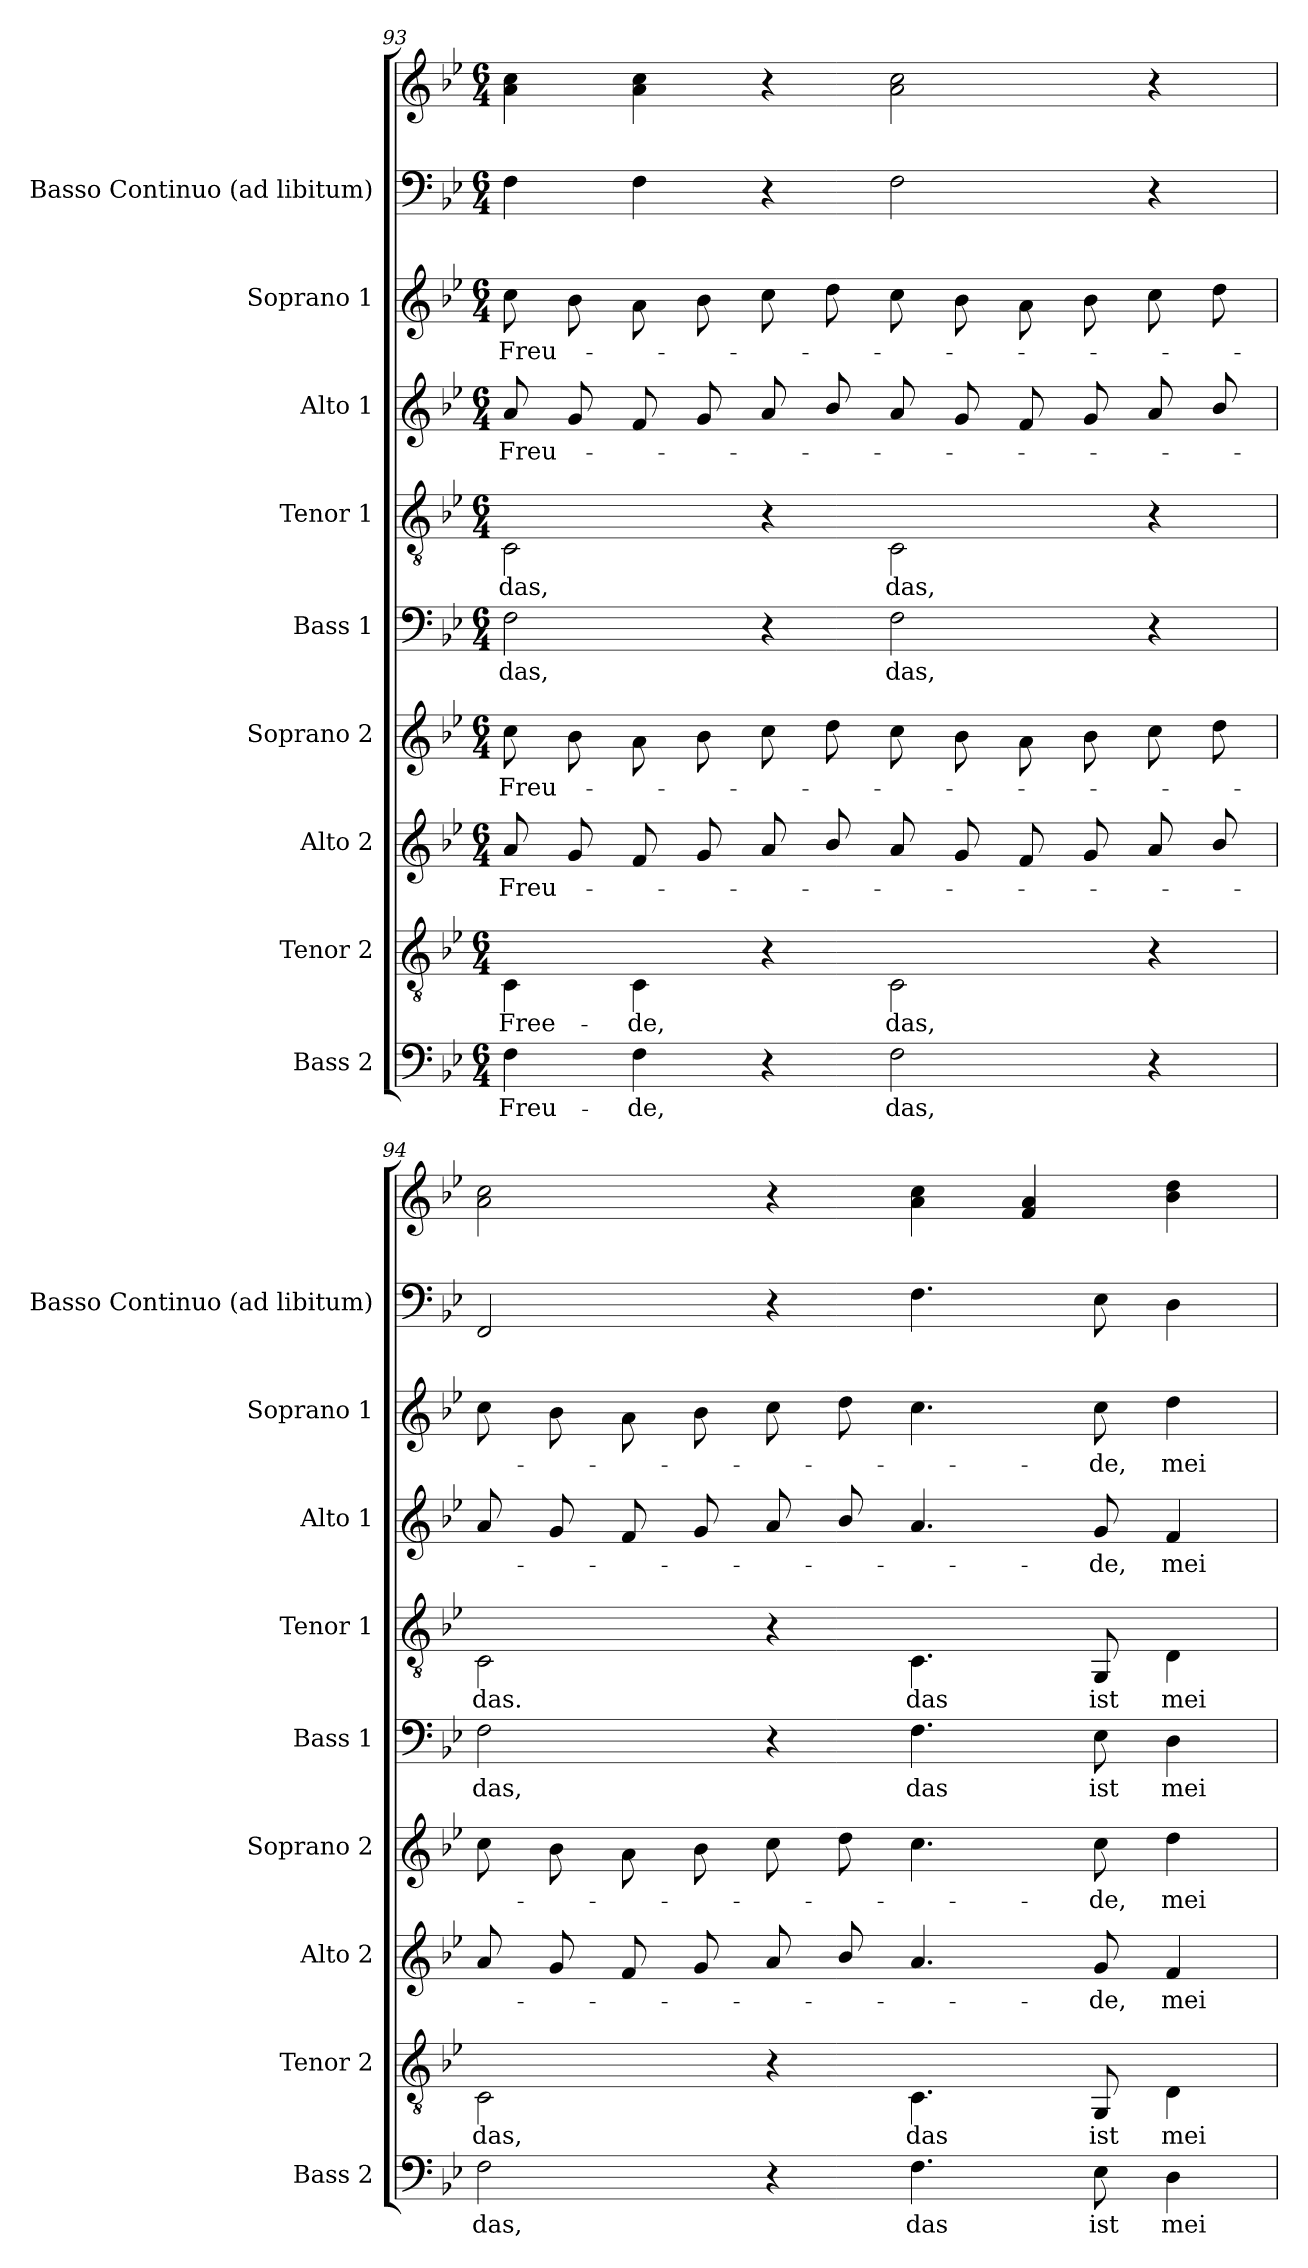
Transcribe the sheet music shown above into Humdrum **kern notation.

**kern	**text	**kern	**text	**kern	**text	**kern	**text	**kern	**text	**kern	**text	**kern	**text	**kern	**text	**kern	**kern
*part9	*part9	*part8	*part8	*part7	*part7	*part6	*part6	*part5	*part5	*part4	*part4	*part3	*part3	*part2	*part2	*part1	*part1
*staff10	*staff10	*staff9	*staff9	*staff8	*staff8	*staff7	*staff7	*staff6	*staff6	*staff5	*staff5	*staff4	*staff4	*staff3	*staff3	*staff2	*staff1
*I"Bass 2	*	*I"Tenor 2	*	*I"Alto 2	*	*I"Soprano 2	*	*I"Bass 1	*	*I"Tenor 1	*	*I"Alto 1	*	*I"Soprano 1	*	*I"Basso Continuo    (ad libitum)	*
*I'Bass 2	*	*I'Tenor 2	*	*I'Alto 2	*	*I'Soprano 2	*	*I'Bass 1	*	*I'Tenor 1	*	*I'Alto 1	*	*I'Soprano 1	*	*I'Basso Continuo    (ad libitum)	*
*clefF4	*	*clefGv2	*	*clefG2	*	*clefG2	*	*clefF4	*	*clefGv2	*	*clefG2	*	*clefG2	*	*clefF4	*clefG2
*k[b-e-]	*	*k[b-e-]	*	*k[b-e-]	*	*k[b-e-]	*	*k[b-e-]	*	*k[b-e-]	*	*k[b-e-]	*	*k[b-e-]	*	*k[b-e-]	*k[b-e-]
*B-:	*	*B-:	*	*B-:	*	*B-:	*	*B-:	*	*B-:	*	*B-:	*	*B-:	*	*B-:	*B-:
*M6/4	*	*M6/4	*	*M6/4	*	*M6/4	*	*M6/4	*	*M6/4	*	*M6/4	*	*M6/4	*	*M6/4	*M6/4
=93	=93	=93	=93	=93	=93	=93	=93	=93	=93	=93	=93	=93	=93	=93	=93	=93	=93
!	!LO:LY:b:color=#000000	!	!	!	!	!	!	!	!	!	!	!	!	!	!	!	!
!	!	!	!LO:LY:b:color=#000000	!	!	!	!	!	!	!	!	!	!	!	!	!	!
!	!	!	!	!	!LO:LY:b:color=#000000	!	!	!	!	!	!	!	!	!	!	!	!
!	!	!	!	!	!	!	!LO:LY:b:color=#000000	!	!	!	!	!	!	!	!	!	!
!	!	!	!	!	!	!	!	!	!LO:LY:b:color=#000000	!	!	!	!	!	!	!	!
!	!	!	!	!	!	!	!	!	!	!	!LO:LY:b:color=#000000	!	!	!	!	!	!
!	!	!	!	!	!	!	!	!	!	!	!	!	!LO:LY:b:color=#000000	!	!	!	!
!	!	!	!	!	!	!	!	!	!	!	!	!	!	!	!LO:LY:b:color=#000000	!	!
4Fi\	Freu-	4Ci\	Free-	8ai/	Freu-	8cci\	Freu-	2Fi\	das,	2Ci\	das,	8ai/	Freu-	8cci\	Freu-	4Fi\	4ai\ 4cci
.	.	.	.	8gi/	.	8b-i\	.	.	.	.	.	8gi/	.	8b-i\	.	.	.
!	!LO:LY:b:color=#000000	!	!	!	!	!	!	!	!	!	!	!	!	!	!	!	!
!	!	!	!LO:LY:b:color=#000000	!	!	!	!	!	!	!	!	!	!	!	!	!	!
4Fi\	-de,	4Ci\	-de,	8fi/	.	8ai\	.	.	.	.	.	8fi/	.	8ai\	.	4Fi\	4ai\ 4cci
.	.	.	.	8gi/	.	8b-i\	.	.	.	.	.	8gi/	.	8b-i\	.	.	.
4r	.	4r	.	8ai/	.	8cci\	.	4r	.	4r	.	8ai/	.	8cci\	.	4r	4r
.	.	.	.	8b-i/	.	8ddi\	.	.	.	.	.	8b-i/	.	8ddi\	.	.	.
!	!LO:LY:b:color=#000000	!	!	!	!	!	!	!	!	!	!	!	!	!	!	!	!
!	!	!	!LO:LY:b:color=#000000	!	!	!	!	!	!	!	!	!	!	!	!	!	!
!	!	!	!	!	!	!	!	!	!LO:LY:b:color=#000000	!	!	!	!	!	!	!	!
!	!	!	!	!	!	!	!	!	!	!	!LO:LY:b:color=#000000	!	!	!	!	!	!
2Fi\	das,	2Ci\	das,	8ai/	.	8cci\	.	2Fi\	das,	2Ci\	das,	8ai/	.	8cci\	.	2Fi\	2ai\ 2cci
.	.	.	.	8gi/	.	8b-i\	.	.	.	.	.	8gi/	.	8b-i\	.	.	.
.	.	.	.	8fi/	.	8ai\	.	.	.	.	.	8fi/	.	8ai\	.	.	.
.	.	.	.	8gi/	.	8b-i\	.	.	.	.	.	8gi/	.	8b-i\	.	.	.
4r	.	4r	.	8ai/	.	8cci\	.	4r	.	4r	.	8ai/	.	8cci\	.	4r	4r
.	.	.	.	8b-i/	.	8ddi\	.	.	.	.	.	8b-i/	.	8ddi\	.	.	.
=94	=94	=94	=94	=94	=94	=94	=94	=94	=94	=94	=94	=94	=94	=94	=94	=94	=94
!	!LO:LY:b:color=#000000	!	!	!	!	!	!	!	!	!	!	!	!	!	!	!	!
!	!	!	!LO:LY:b:color=#000000	!	!	!	!	!	!	!	!	!	!	!	!	!	!
!	!	!	!	!	!	!	!	!	!LO:LY:b:color=#000000	!	!	!	!	!	!	!	!
!	!	!	!	!	!	!	!	!	!	!	!LO:LY:b:color=#000000	!	!	!	!	!	!
2Fi\	das,	2Ci\	das,	8ai/	.	8cci\	.	2Fi\	das,	2Ci\	das.	8ai/	.	8cci\	.	2FFi/	2ai\ 2cci
.	.	.	.	8gi/	.	8b-i\	.	.	.	.	.	8gi/	.	8b-i\	.	.	.
.	.	.	.	8fi/	.	8ai\	.	.	.	.	.	8fi/	.	8ai\	.	.	.
.	.	.	.	8gi/	.	8b-i\	.	.	.	.	.	8gi/	.	8b-i\	.	.	.
4r	.	4r	.	8ai/	.	8cci\	.	4r	.	4r	.	8ai/	.	8cci\	.	4r	4r
.	.	.	.	8b-i/	.	8ddi\	.	.	.	.	.	8b-i/	.	8ddi\	.	.	.
!	!LO:LY:b:color=#000000	!	!	!	!	!	!	!	!	!	!	!	!	!	!	!	!
!	!	!	!LO:LY:b:color=#000000	!	!	!	!	!	!	!	!	!	!	!	!	!	!
!	!	!	!	!	!	!	!	!	!LO:LY:b:color=#000000	!	!	!	!	!	!	!	!
!	!	!	!	!	!	!	!	!	!	!	!LO:LY:b:color=#000000	!	!	!	!	!	!
4.Fi\	das	4.Ci\	das	4.ai/	.	4.cci\	.	4.Fi\	das	4.Ci\	das	4.ai/	.	4.cci\	.	4.Fi\	4ai\ 4cci
.	.	.	.	.	.	.	.	.	.	.	.	.	.	.	.	.	4fi/ 4ai
!	!LO:LY:b:color=#000000	!	!	!	!	!	!	!	!	!	!	!	!	!	!	!	!
!	!	!	!LO:LY:b:color=#000000	!	!	!	!	!	!	!	!	!	!	!	!	!	!
!	!	!	!	!	!LO:LY:b:color=#000000	!	!	!	!	!	!	!	!	!	!	!	!
!	!	!	!	!	!	!	!LO:LY:b:color=#000000	!	!	!	!	!	!	!	!	!	!
!	!	!	!	!	!	!	!	!	!LO:LY:b:color=#000000	!	!	!	!	!	!	!	!
!	!	!	!	!	!	!	!	!	!	!	!LO:LY:b:color=#000000	!	!	!	!	!	!
!	!	!	!	!	!	!	!	!	!	!	!	!	!LO:LY:b:color=#000000	!	!	!	!
!	!	!	!	!	!	!	!	!	!	!	!	!	!	!	!LO:LY:b:color=#000000	!	!
8E-i\	ist	8GGi/	ist	8gi/	-de,	8cci\	-de,	8E-i\	ist	8GGi/	ist	8gi/	-de,	8cci\	-de,	8E-i\	.
!	!LO:LY:b:color=#000000	!	!	!	!	!	!	!	!	!	!	!	!	!	!	!	!
!	!	!	!LO:LY:b:color=#000000	!	!	!	!	!	!	!	!	!	!	!	!	!	!
!	!	!	!	!	!LO:LY:b:color=#000000	!	!	!	!	!	!	!	!	!	!	!	!
!	!	!	!	!	!	!	!LO:LY:b:color=#000000	!	!	!	!	!	!	!	!	!	!
!	!	!	!	!	!	!	!	!	!LO:LY:b:color=#000000	!	!	!	!	!	!	!	!
!	!	!	!	!	!	!	!	!	!	!	!LO:LY:b:color=#000000	!	!	!	!	!	!
!	!	!	!	!	!	!	!	!	!	!	!	!	!LO:LY:b:color=#000000	!	!	!	!
!	!	!	!	!	!	!	!	!	!	!	!	!	!	!	!LO:LY:b:color=#000000	!	!
4Di\	mei-	4Di\	mei-	4fi/	mei-	4ddi\	mei-	4Di\	mei-	4Di\	mei-	4fi/	mei-	4ddi\	mei-	4Di\	4b-i\ 4ddi
=	=	=	=	=	=	=	=	=	=	=	=	=	=	=	=	=	=
*-	*-	*-	*-	*-	*-	*-	*-	*-	*-	*-	*-	*-	*-	*-	*-	*-	*-
